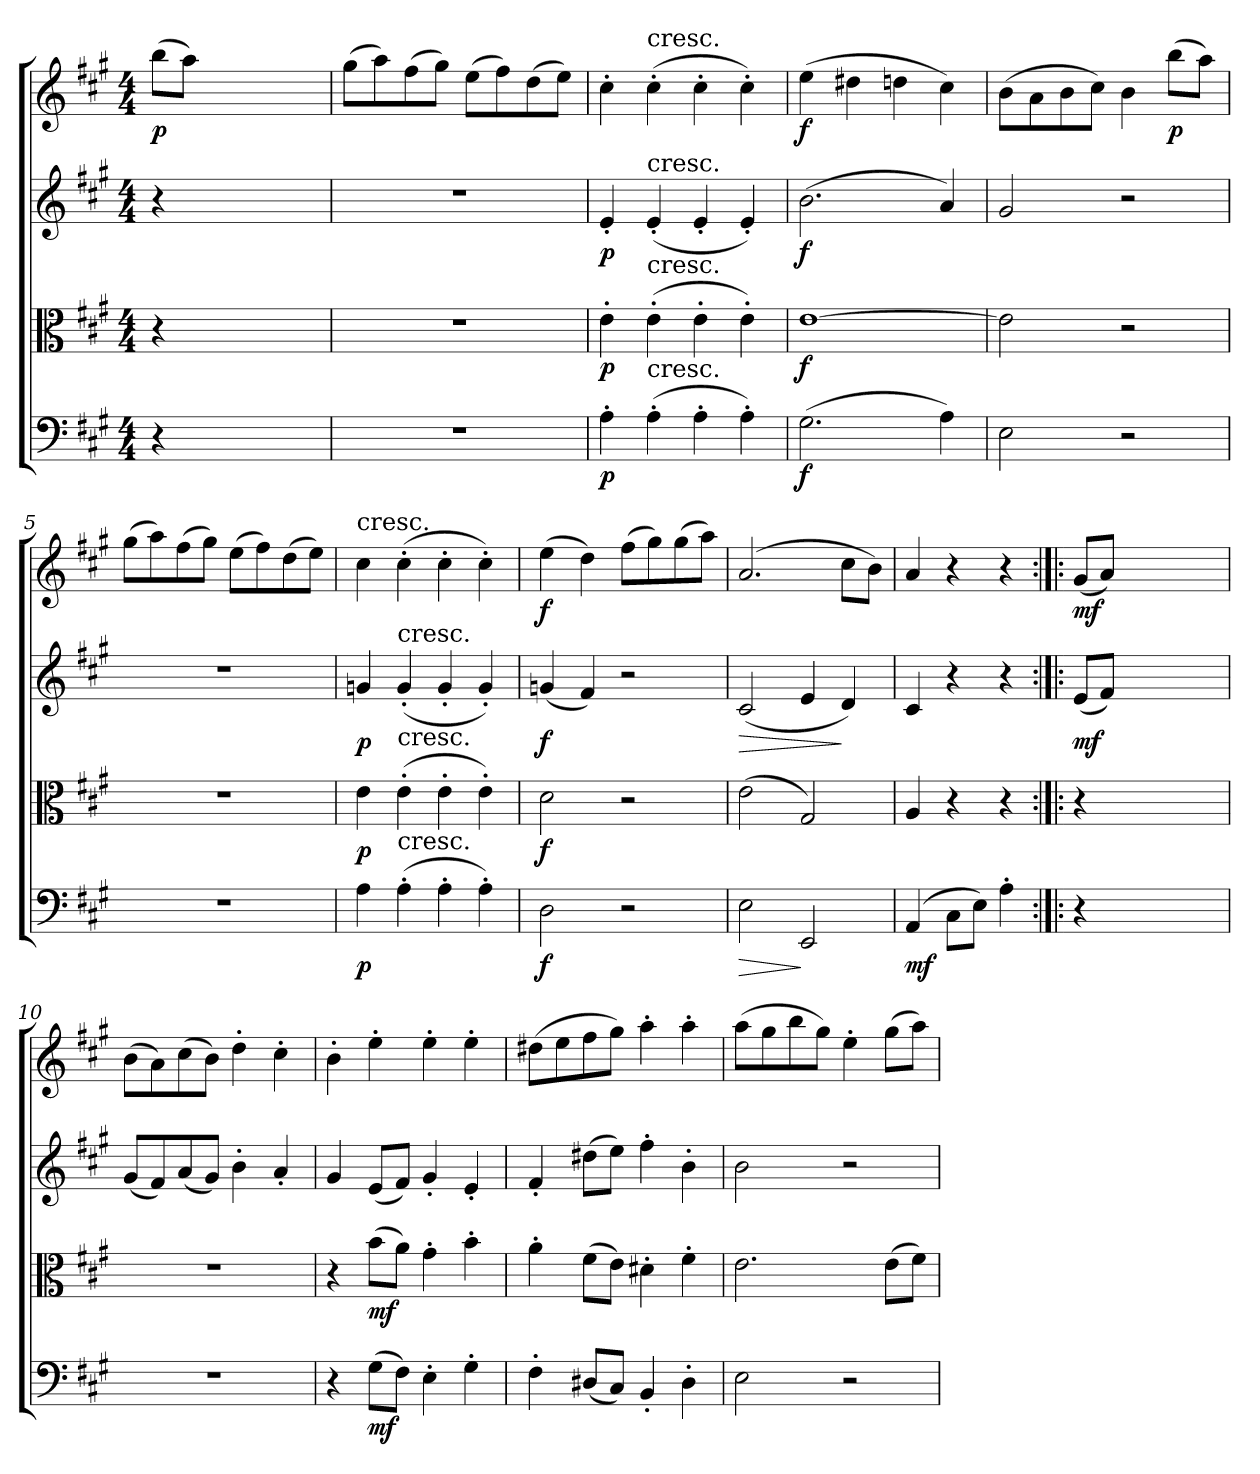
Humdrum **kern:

**kern	**dynam	**kern	**dynam	**kern	**dynam	**kern	**dynam
*part4	*part4	*part3	*part3	*part2	*part2	*part1	*part1
*staff4	*staff4	*staff3	*staff3	*staff2	*staff2	*staff1	*staff1
*clefF4	*	*clefC3	*	*clefG2	*	*clefG2	*
*k[f#c#g#]	*	*k[f#c#g#]	*	*k[f#c#g#]	*	*k[f#c#g#]	*
*A:	*	*A:	*	*A:	*	*A:	*
*M4/4	*	*M4/4	*	*M4/4	*	*M4/4	*
=	=	=	=	=	=	=	=
4r	.	4r	.	4r	.	(8bb\L	p
.	.	.	.	.	.	8aa\J)	.
2ryy	.	2ryy	.	2ryy	.	2ryy	.
4ryy	.	4ryy	.	4ryy	.	4ryy	.
=1	=1	=1	=1	=1	=1	=1	=1
1r	.	1r	.	1r	.	(8gg#\L	.
.	.	.	.	.	.	8aa\)	.
.	.	.	.	.	.	(8ff#\	.
.	.	.	.	.	.	8gg#\J)	.
.	.	.	.	.	.	(8ee\L	.
.	.	.	.	.	.	8ff#\)	.
.	.	.	.	.	.	(8dd\	.
.	.	.	.	.	.	8ee\J)	.
=2	=2	=2	=2	=2	=2	=2	=2
4A'\	p	4e'\	p	4e'/	p	4cc#'\	.
!	!	!	!	!	!	!LO:TX:t=cresc.	!
!	!	!	!	!LO:TX:t=cresc.	!	!	!
!	!	!LO:TX:t=cresc.	!	!	!	!	!
!LO:TX:t=cresc.	!	!	!	!	!	!	!
(4A'\	.	(4e'\	.	(4e'/	.	(4cc#'\	.
4A'\	.	4e'\	.	4e'/	.	4cc#'\	.
4A'\)	.	4e'\)	.	4e'/)	.	4cc#'\)	.
=3	=3	=3	=3	=3	=3	=3	=3
(2.G#\	f	[1e\	f	(2.b\	f	(4ee\	f
.	.	.	.	.	.	4dd#X\	.
.	.	.	.	.	.	4ddn\	.
4A\)	.	.	.	4a/)	.	4cc#\)	.
=4	=4	=4	=4	=4	=4	=4	=4
2E\	.	2e\]	.	2g#/	.	(8b\L	.
.	.	.	.	.	.	8a\	.
.	.	.	.	.	.	8b\	.
.	.	.	.	.	.	8cc#\J)	.
2r	.	2r	.	2r	.	4b\	.
.	.	.	.	.	.	(8bb\L	p
.	.	.	.	.	.	8aa\J)	.
=5	=5	=5	=5	=5	=5	=5	=5
1r	.	1r	.	1r	.	(8gg#\L	.
.	.	.	.	.	.	8aa\)	.
.	.	.	.	.	.	(8ff#\	.
.	.	.	.	.	.	8gg#\J)	.
.	.	.	.	.	.	(8ee\L	.
.	.	.	.	.	.	8ff#\)	.
.	.	.	.	.	.	(8dd\	.
.	.	.	.	.	.	8ee\J)	.
=6	=6	=6	=6	=6	=6	=6	=6
!	!	!	!	!	!	!LO:TX:t=cresc.	!
4A\	p	4e\	p	4gn/	p	4cc#\	.
!	!	!	!	!LO:TX:t=cresc.	!	!	!
!	!	!LO:TX:t=cresc.	!	!	!	!	!
!LO:TX:t=cresc.	!	!	!	!	!	!	!
(4A'\	.	(4e'\	.	(4g'/	.	(4cc#'\	.
4A'\	.	4e'\	.	4g'/	.	4cc#'\	.
4A'\)	.	4e'\)	.	4g'/)	.	4cc#'\)	.
=7	=7	=7	=7	=7	=7	=7	=7
2D\	f	2d\	f	(4gn/	f	(4ee\	f
.	.	.	.	4f#/)	.	4dd\)	.
2r	.	2r	.	2r	.	(8ff#\L	.
.	.	.	.	.	.	8gg#\)	.
.	.	.	.	.	.	(8gg#\	.
.	.	.	.	.	.	8aa\J)	.
=8	=8	=8	=8	=8	=8	=8	=8
!	!LO:HP:b	!	!	!	!LO:HP:b	!	!
2E\	>	(2e\	.	(2c#/	>	(2.a/	.
2EE/	]	2G#/)	.	4e/	.	.	.
.	.	.	.	4d/)	]	8cc#\L	.
.	.	.	.	.	.	8b\J)	.
=9	=9	=9	=9	=9	=9	=9	=9
(4AA/	mf	4A/	.	4c#/	.	4a/	.
8C#\L	.	4r	.	4r	.	4r	.
8E\J)	.	.	.	.	.	.	.
4A'\	.	4r	.	4r	.	4r	.
=:|!|:	=:|!|:	=:|!|:	=:|!|:	=:|!|:	=:|!|:	=:|!|:	=:|!|:
4r	.	4r	.	(8e/L	mf	(8g#/L	mf
.	.	.	.	8f#/J)	.	8a/J)	.
2ryy	.	2ryy	.	2ryy	.	2ryy	.
4ryy	.	4ryy	.	4ryy	.	4ryy	.
=10	=10	=10	=10	=10	=10	=10	=10
1r	.	1r	.	(8g#/L	.	(8b\L	.
.	.	.	.	8f#/)	.	8a\)	.
.	.	.	.	(8a/	.	(8cc#\	.
.	.	.	.	8g#/J)	.	8b\J)	.
.	.	.	.	4b'\	.	4dd'\	.
.	.	.	.	4a'/	.	4cc#'\	.
=11	=11	=11	=11	=11	=11	=11	=11
4r	.	4r	.	4g#/	.	4b'\	.
(8G#\L	mf	(8b\L	mf	(8e/L	.	4ee'\	.
8F#\J)	.	8a\J)	.	8f#/J)	.	.	.
4E'\	.	4g#'\	.	4g#'/	.	4ee'\	.
4G#'\	.	4b'\	.	4e'/	.	4ee'\	.
=12	=12	=12	=12	=12	=12	=12	=12
4F#'\	.	4a'\	.	4f#'/	.	(8dd#X\L	.
.	.	.	.	.	.	8ee\	.
(8D#X/L	.	(8f#\L	.	(8dd#X\L	.	8ff#\	.
8C#/J)	.	8e\J)	.	8ee\J)	.	8gg#\J)	.
4BB'/	.	4d#X'\	.	4ff#'\	.	4aa'\	.
4D#'\	.	4f#'\	.	4b'\	.	4aa'\	.
=13	=13	=13	=13	=13	=13	=13	=13
2E\	.	2.e\	.	2b\	.	(8aa\L	.
.	.	.	.	.	.	8gg#\	.
.	.	.	.	.	.	8bb\	.
.	.	.	.	.	.	8gg#\J)	.
2r	.	.	.	2r	.	4ee'\	.
.	.	(8e\L	.	.	.	(8gg#\L	.
.	.	8f#\J)	.	.	.	8aa\J)	.
=	=	=	=	=	=	=	=
*-	*-	*-	*-	*-	*-	*-	*-
